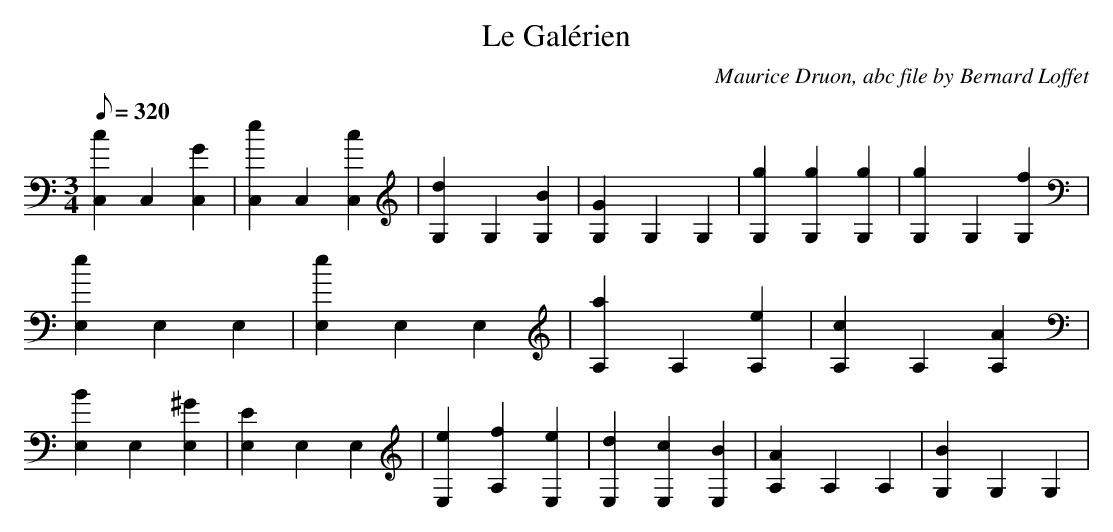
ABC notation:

X:1
T:Le Galérien
C:Maurice Druon, abc file by Bernard Loffet
L:1/8
Q:320
M:3/4
K:C
[c2C,2]C,2[G2C,2]|[e2C,2]C,2[c2C,2]|[d2G,2]G,2[B2G,2]|[G2G,2]G,2G,2|[g2G,2][g2G,2][g2G,2]|[g2G,2]G,2[f2G,2]|[e2E,2]E,2E,2|[e2E,2]E,2E,2|[a2A,2]A,2[e2A,2]| \
[c2A,2]A,2[A2A,2]|[B2E,2]E,2[^G2E,2]|[E2E,2]E,2E,2|[e2E,2][f2A,2][e2E,2]|[d2E,2][c2E,2][B2E,2]|[A2A,2]A,2A,2|[B2G,2]G,2G,2| \
